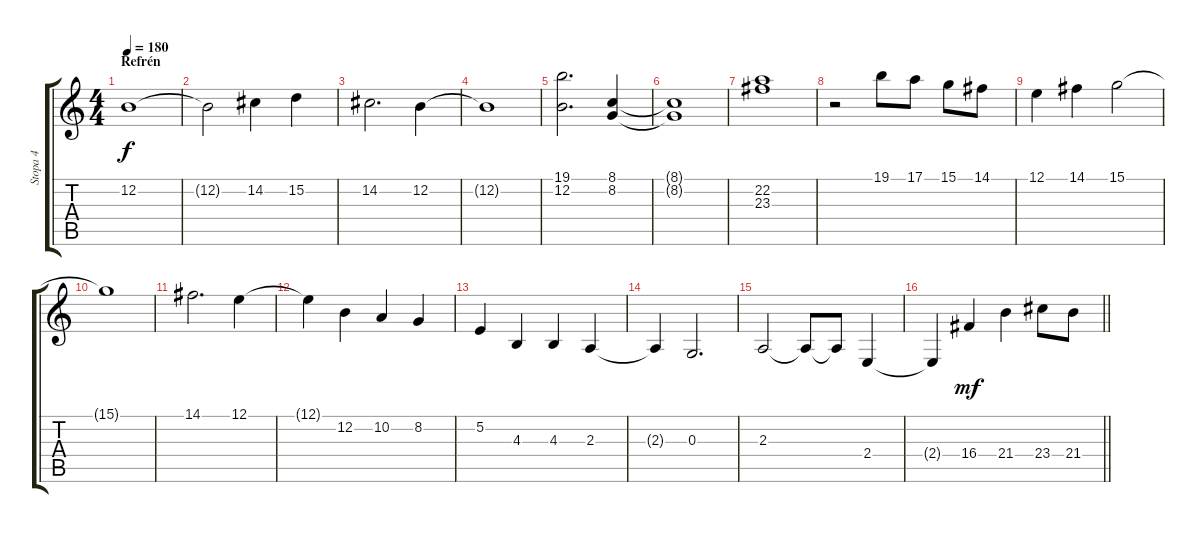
\track ("Stopa 4" "Stopa 4") {instrument stringensemble1}
\staff {score tabs}
\tuning (E4 B3 G3 D3 A2 E2) {hide}
\ts (4 4)
\section ("" "Refrén")
\tempo 180
\clef g2
\ks c
12.2.1{dy f} |
12.2{t}.2 14.2.4 15.2.4 |
14.2.2{d} 12.2.4 |
12.2{t}.1 |
(19.1 12.2).2{d} (8.1 8.2).4 |
(8.1{t} 8.2{t}).1 |
(22.2 23.3).1 |
r.2 19.1.8 17.1.8 15.1.8 14.1.8 |
12.1.4 14.1.4 15.1.2 |
15.1{t}.1 |
14.1.2{d} 12.1.4 |
12.1{t}.4 12.2.4 10.2.4 8.2.4 |
5.2.4 4.3.4 4.3.4 2.3.4 |
2.3{t}.4 0.3.2{d} |
2.3.2 2.3{t}.8 2.3{t}.8 2.4.4 |
\barLineRight lightlight
2.4{t}.4 16.4.4{dy mf} 21.4.4 23.4.8 21.4.8
